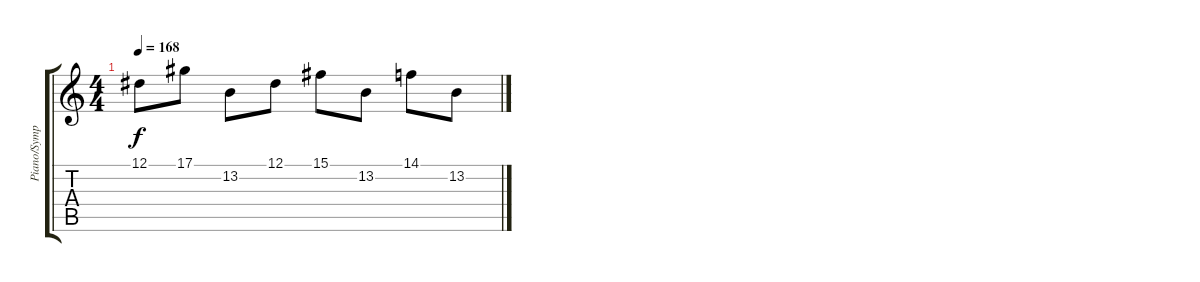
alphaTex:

\track ("Piano/Symphony" "Piano/Symp") {instrument acousticgrandpiano}
\staff {score tabs}
\tuning (Eb4 Bb3 Gb3 Db3 Ab2 Eb2) {hide}
\ts (4 4)
\tempo 168
\clef g2
\ks c
12.1.8{dy f} 17.1.8 13.2.8 12.1.8 15.1.8 13.2.8 14.1.8 13.2.8
